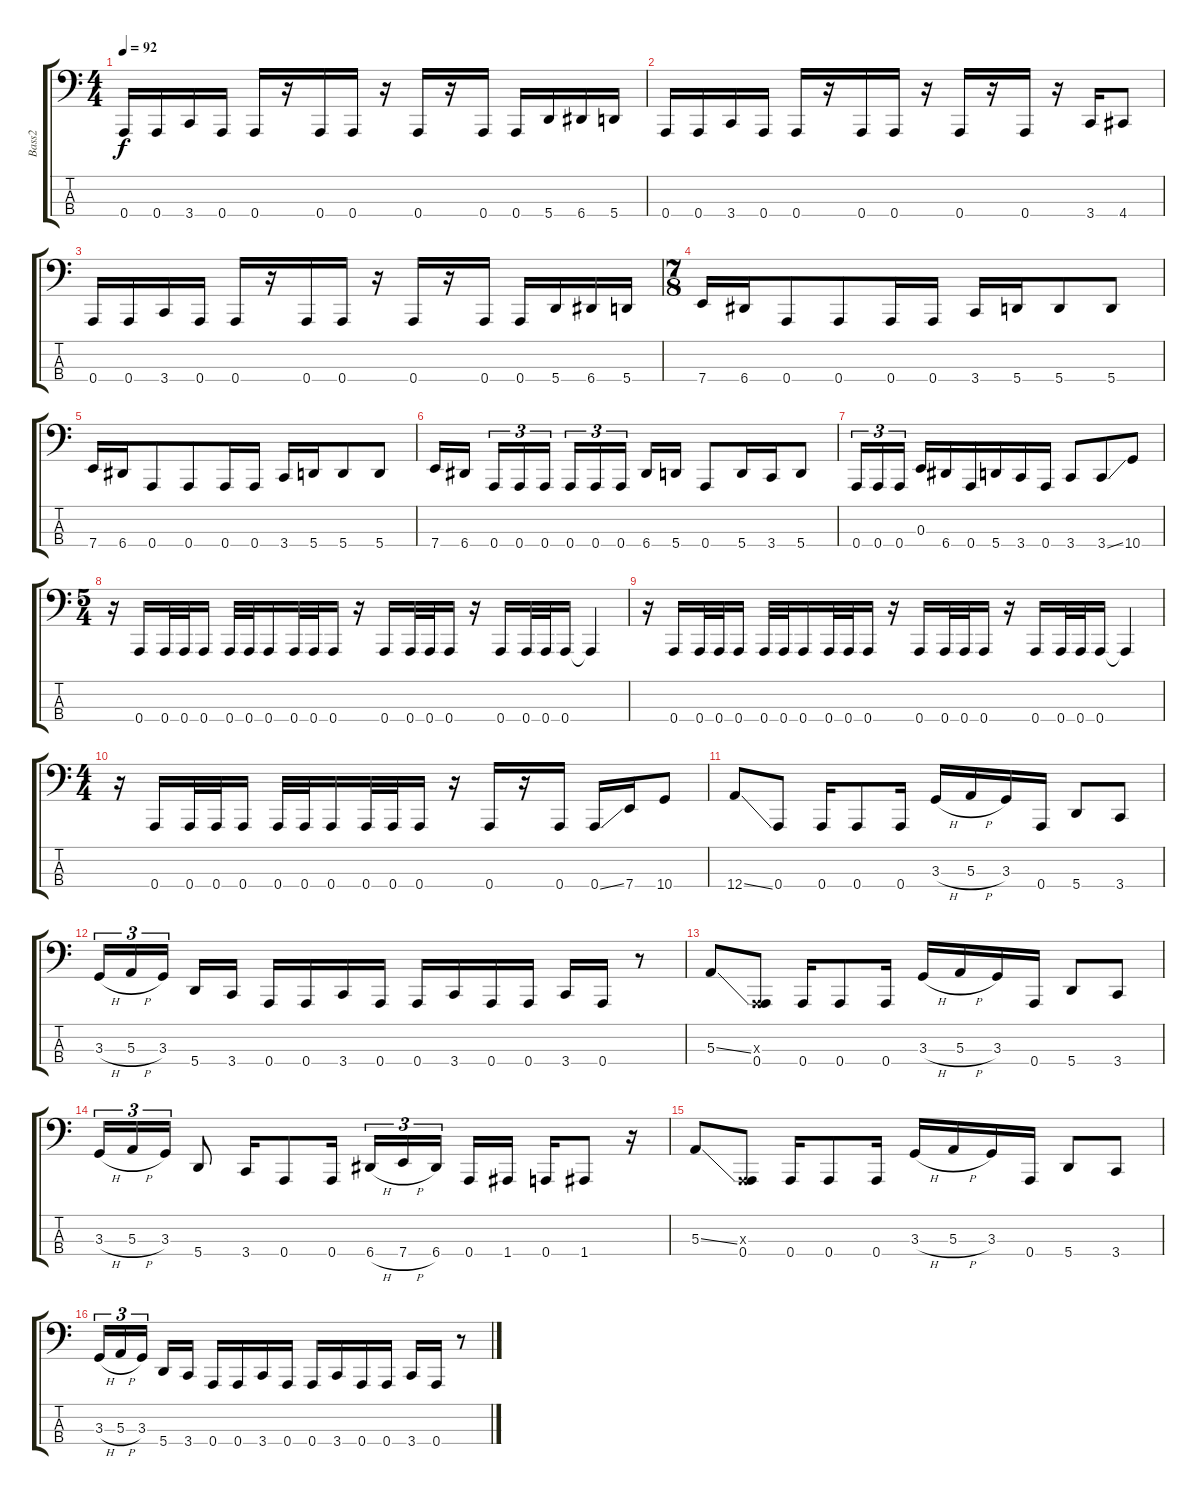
\track ("Bass2" "Bass2") {instrument slapbass1}
\staff {score tabs}
\tuning (D2 A1 E1 A0) {hide}
\ts (4 4)
\tempo 92
\clef f4
\ks c
0.4.16{dy f} 0.4.16 3.4.16 0.4.16 0.4.16 r.16 0.4.16 0.4.16 r.16 0.4.16 r.16 0.4.16 0.4.16 5.4.16 6.4.16 5.4.16 |
0.4.16 0.4.16 3.4.16 0.4.16 0.4.16 r.16 0.4.16 0.4.16 r.16 0.4.16 r.16 0.4.16 r.16 3.4.16 4.4.8 |
0.4.16 0.4.16 3.4.16 0.4.16 0.4.16 r.16 0.4.16 0.4.16 r.16 0.4.16 r.16 0.4.16 0.4.16 5.4.16 6.4.16 5.4.16 |
\ts (7 8)
7.4.16 6.4.16 0.4.8 0.4.8 0.4.16 0.4.16 3.4.16 5.4.16 5.4.8 5.4.8 |
7.4.16 6.4.16 0.4.8 0.4.8 0.4.16 0.4.16 3.4.16 5.4.16 5.4.8 5.4.8 |
7.4.16 6.4.16 0.4.16{tu (3 2)} 0.4.16{tu (3 2)} 0.4.16{tu (3 2)} 0.4.16{tu (3 2)} 0.4.16{tu (3 2)} 0.4.16{tu (3 2)} 6.4.16 5.4.16 0.4.8 5.4.16 3.4.16 5.4.8 |
0.4.16{tu (3 2)} 0.4.16{tu (3 2)} 0.4.16{tu (3 2)} 0.3.16 6.4.16 0.4.16 5.4.16 3.4.16 0.4.16 3.4.8 3.4{ss}.8 10.4.8 |
\ts (5 4)
r.16 0.4.16 0.4.32 0.4.32 0.4.16 0.4.32 0.4.32 0.4.16 0.4.32 0.4.32 0.4.16 r.16 0.4.16 0.4.32 0.4.32 0.4.16 r.16 0.4.16 0.4.32 0.4.32 0.4.16 0.4{t}.4 |
r.16 0.4.16 0.4.32 0.4.32 0.4.16 0.4.32 0.4.32 0.4.16 0.4.32 0.4.32 0.4.16 r.16 0.4.16 0.4.32 0.4.32 0.4.16 r.16 0.4.16 0.4.32 0.4.32 0.4.16 0.4{t}.4 |
\ts (4 4)
r.16 0.4.16 0.4.32 0.4.32 0.4.16 0.4.32 0.4.32 0.4.16 0.4.32 0.4.32 0.4.16 r.16 0.4.16 r.16 0.4.16 0.4{ss}.16 7.4.16 10.4.8 |
12.4{ss}.8 0.4.8 0.4.16 0.4.8 0.4.16 3.3{h}.16 5.3{h}.16 3.3.16 0.4.16 5.4.8 3.4.8 |
3.3{h}.16{tu (3 2)} 5.3{h}.16{tu (3 2)} 3.3.16{tu (3 2)} 5.4.16 3.4.16 0.4.16 0.4.16 3.4.16 0.4.16 0.4.16 3.4.16 0.4.16 0.4.16 3.4.16 0.4.16 r.8 |
5.3{ss}.8 (-7.3{x} 0.4).8 0.4.16 0.4.8 0.4.16 3.3{h}.16 5.3{h}.16 3.3.16 0.4.16 5.4.8 3.4.8 |
3.3{h}.16{tu (3 2)} 5.3{h}.16{tu (3 2)} 3.3.16{tu (3 2)} 5.4.8 3.4.16 0.4.8 0.4.16 6.4{h}.16{tu (3 2)} 7.4{h}.16{tu (3 2)} 6.4.16{tu (3 2)} 0.4.16 1.4.16 0.4.16 1.4.8 r.16 |
5.3{ss}.8 (-7.3{x} 0.4).8 0.4.16 0.4.8 0.4.16 3.3{h}.16 5.3{h}.16 3.3.16 0.4.16 5.4.8 3.4.8 |
3.3{h}.16{tu (3 2)} 5.3{h}.16{tu (3 2)} 3.3.16{tu (3 2)} 5.4.16 3.4.16 0.4.16 0.4.16 3.4.16 0.4.16 0.4.16 3.4.16 0.4.16 0.4.16 3.4.16 0.4.16 r.8
